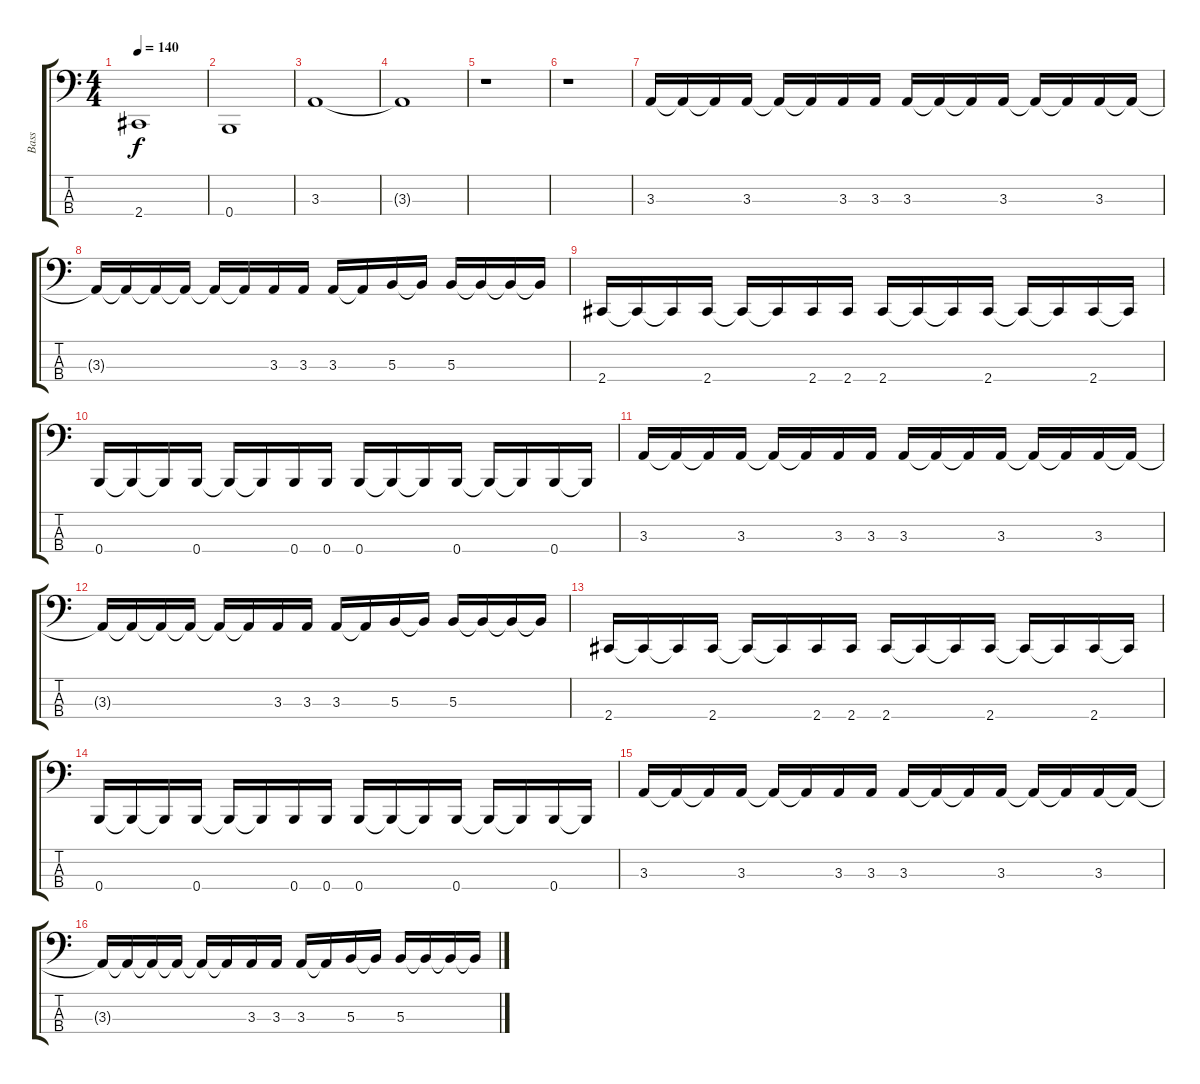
\track ("Bass" "Bass") {instrument electricbassfinger}
\staff {score tabs}
\tuning (Db2 B1 Gb1 B0) {hide}
\ts (4 4)
\tempo 140
\clef f4
\ks c
2.4.1{dy f} |
0.4.1 |
3.3.1 |
3.3{t}.1 |
r.1 |
r.1 |
3.3.16 3.3{t}.16 3.3{t}.16 3.3.16 3.3{t}.16 3.3{t}.16 3.3.16 3.3.16 3.3.16 3.3{t}.16 3.3{t}.16 3.3.16 3.3{t}.16 3.3{t}.16 3.3.16 3.3{t}.16 |
3.3{t}.16 3.3{t}.16 3.3{t}.16 3.3{t}.16 3.3{t}.16 3.3{t}.16 3.3.16 3.3.16 3.3.16 3.3{t}.16 5.3.16 5.3{t}.16 5.3.16 5.3{t}.16 5.3{t}.16 5.3{t}.16 |
2.4.16 2.4{t}.16 2.4{t}.16 2.4.16 2.4{t}.16 2.4{t}.16 2.4.16 2.4.16 2.4.16 2.4{t}.16 2.4{t}.16 2.4.16 2.4{t}.16 2.4{t}.16 2.4.16 2.4{t}.16 |
0.4.16 0.4{t}.16 0.4{t}.16 0.4.16 0.4{t}.16 0.4{t}.16 0.4.16 0.4.16 0.4.16 0.4{t}.16 0.4{t}.16 0.4.16 0.4{t}.16 0.4{t}.16 0.4.16 0.4{t}.16 |
3.3.16 3.3{t}.16 3.3{t}.16 3.3.16 3.3{t}.16 3.3{t}.16 3.3.16 3.3.16 3.3.16 3.3{t}.16 3.3{t}.16 3.3.16 3.3{t}.16 3.3{t}.16 3.3.16 3.3{t}.16 |
3.3{t}.16 3.3{t}.16 3.3{t}.16 3.3{t}.16 3.3{t}.16 3.3{t}.16 3.3.16 3.3.16 3.3.16 3.3{t}.16 5.3.16 5.3{t}.16 5.3.16 5.3{t}.16 5.3{t}.16 5.3{t}.16 |
2.4.16 2.4{t}.16 2.4{t}.16 2.4.16 2.4{t}.16 2.4{t}.16 2.4.16 2.4.16 2.4.16 2.4{t}.16 2.4{t}.16 2.4.16 2.4{t}.16 2.4{t}.16 2.4.16 2.4{t}.16 |
0.4.16 0.4{t}.16 0.4{t}.16 0.4.16 0.4{t}.16 0.4{t}.16 0.4.16 0.4.16 0.4.16 0.4{t}.16 0.4{t}.16 0.4.16 0.4{t}.16 0.4{t}.16 0.4.16 0.4{t}.16 |
3.3.16 3.3{t}.16 3.3{t}.16 3.3.16 3.3{t}.16 3.3{t}.16 3.3.16 3.3.16 3.3.16 3.3{t}.16 3.3{t}.16 3.3.16 3.3{t}.16 3.3{t}.16 3.3.16 3.3{t}.16 |
3.3{t}.16 3.3{t}.16 3.3{t}.16 3.3{t}.16 3.3{t}.16 3.3{t}.16 3.3.16 3.3.16 3.3.16 3.3{t}.16 5.3.16 5.3{t}.16 5.3.16 5.3{t}.16 5.3{t}.16 5.3{t}.16
